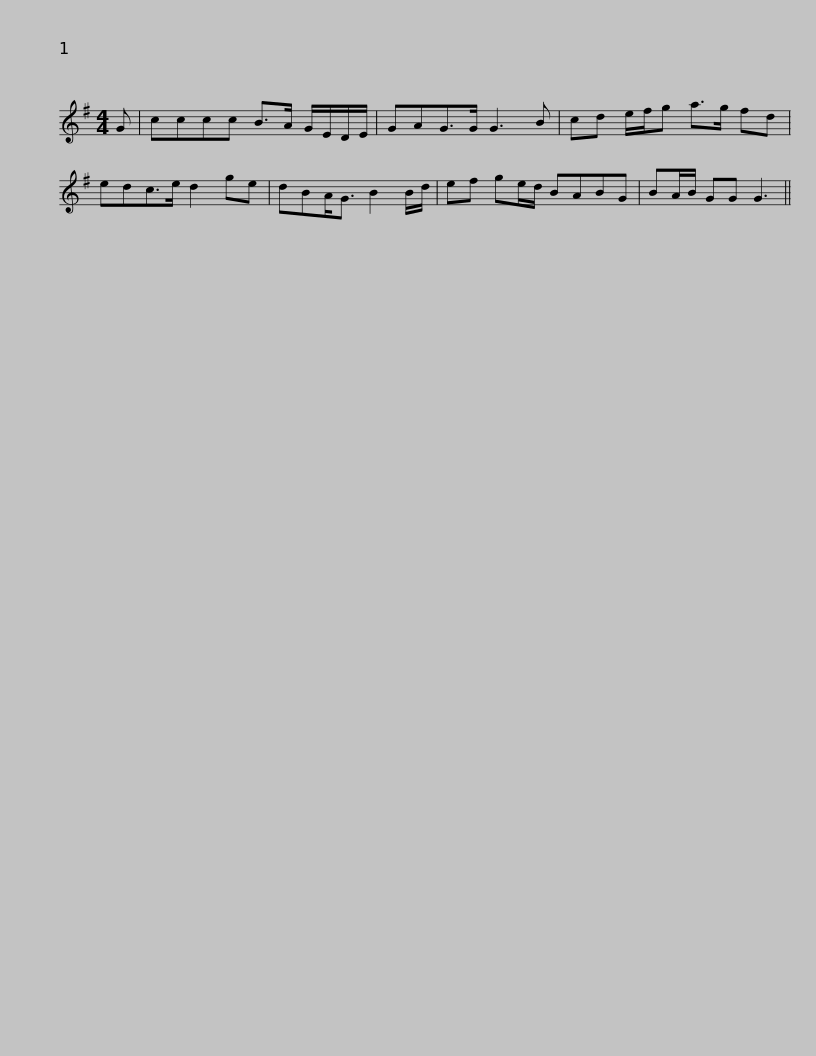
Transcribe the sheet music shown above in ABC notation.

X:1
L:1/8
M:4/4
I:linebreak $
K:G
V:1 treble
V:1
 G | cccc B>A G/E/D/E/ | GAG>G G3 B | cd e/f/g a>g fd | edc>e d2 ge | %5
 dBA<G B2 B/d/ |$ ef ge/d/ BABG | BA/B/ GG G3 || %8
